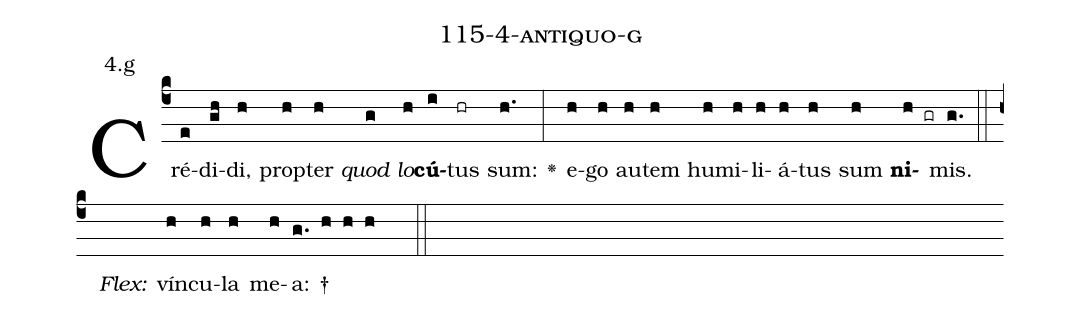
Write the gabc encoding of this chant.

name: 115-4-antiquo-g;
annotation: 4.g;
%%
(c4)Cré(e)di(gh)di,(h) prop(h)ter(h) <i>quod</i>(g) <i>lo</i>(h)<b>cú</b>(i)tus(hr) sum:(h.) <v>\greheightstar</v>(:) e(h)go(h) au(h)tem(h) hu(h)mi(h)li(h)á(h)tus(h) sum(h) <b>ni</b>(h gr)mis.(g.) (::)
<i>Flex:</i>()  vín(h)cu(h)la(h) me(h)a: †(g. h h h  ::)

%E(h) u(h) o(h) u(h) a(h) e.(g.) (::)
